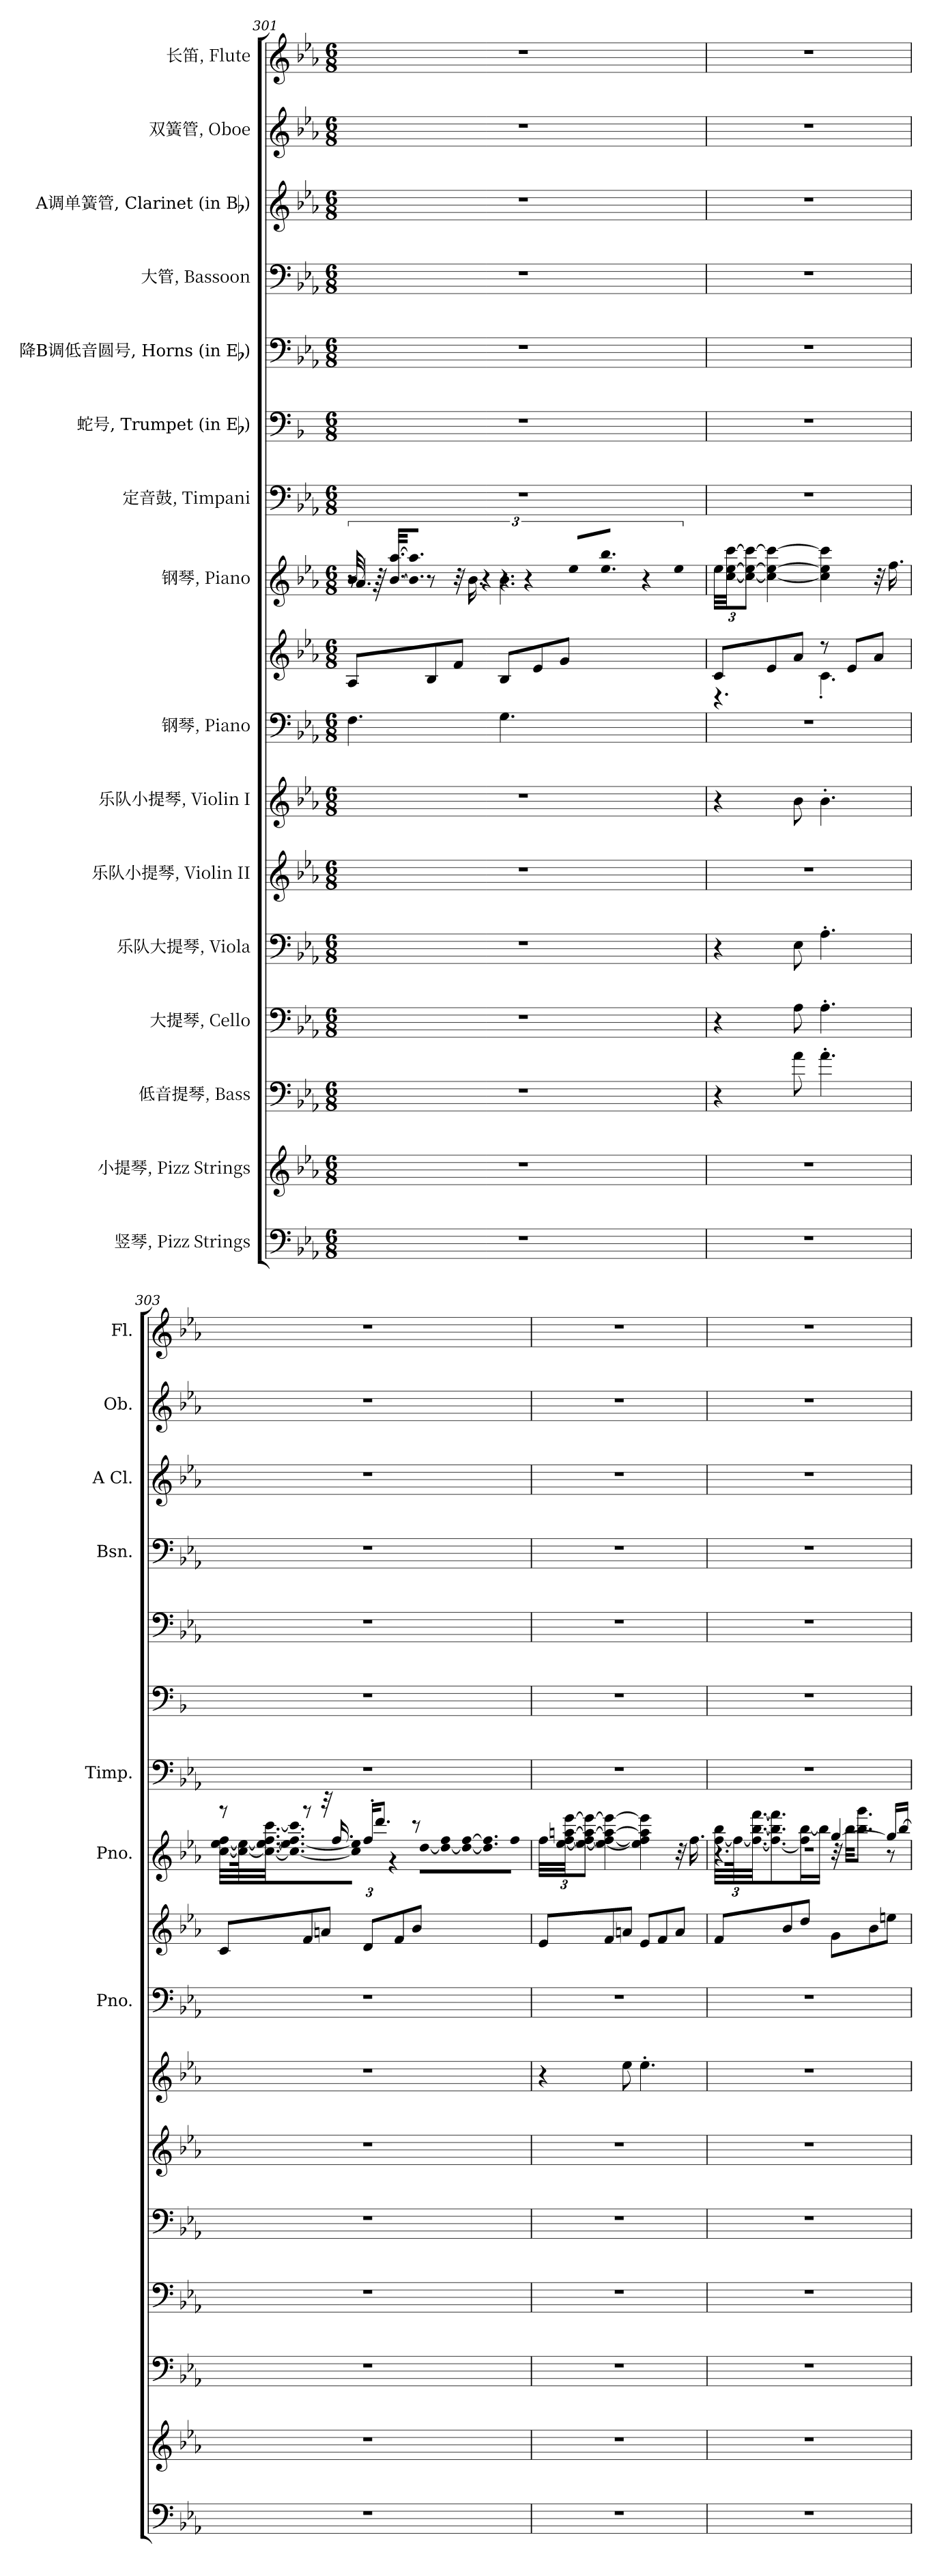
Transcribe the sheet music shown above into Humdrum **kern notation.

**kern	**kern	**kern	**kern	**kern	**kern	**kern	**kern	**kern	**kern	**kern	**kern	**kern	**kern	**kern	**kern	**kern
*part16	*part15	*part14	*part13	*part12	*part11	*part10	*part9	*part9	*part8	*part7	*part6	*part5	*part4	*part3	*part2	*part1
*staff17	*staff16	*staff15	*staff14	*staff13	*staff12	*staff11	*staff10	*staff9	*staff8	*staff7	*staff6	*staff5	*staff4	*staff3	*staff2	*staff1
*I"竖琴, Pizz Strings	*I"小提琴, Pizz Strings	*I"低音提琴, Bass	*I"大提琴, Cello	*I"乐队大提琴, Viola	*I"乐队小提琴, Violin II	*I"乐队小提琴, Violin I	*I"钢琴, Piano	*	*I"钢琴, Piano	*I"定音鼓, Timpani	*I"蛇号, Trumpet (in Eb)	*I"降B调低音圆号, Horns (in Eb)	*I"大管, Bassoon	*I"A调单簧管, Clarinet (in Bb)	*I"双簧管, Oboe	*I"长笛, Flute
*	*	*	*	*	*	*	*I'Pno.	*	*I'Pno.	*I'Timp.	*	*	*I'Bsn.	*I'A Cl.	*I'Ob.	*I'Fl.
*clefF4	*clefG2	*clefF4	*clefF4	*clefF4	*clefG2	*clefG2	*clefF4	*clefG2	*clefG2	*clefF4	*clefF4	*clefF4	*clefF4	*clefG2	*clefG2	*clefG2
*	*	*ITrd7c12	*	*	*	*	*	*	*	*	*ITrd1c2	*ITrd1c2	*	*ITrd2c3	*	*
*k[b-e-a-]	*k[b-e-a-]	*k[b-e-a-]	*k[b-e-a-]	*k[b-e-a-]	*k[b-e-a-]	*k[b-e-a-]	*k[b-e-a-]	*k[b-e-a-]	*k[b-e-a-]	*k[b-e-a-]	*k[b-e-a-]	*k[b-e-a-d-g-]	*k[b-e-a-]	*k[]	*k[b-e-a-]	*k[b-e-a-]
*M6/8	*M6/8	*M6/8	*M6/8	*M6/8	*M6/8	*M6/8	*M6/8	*M6/8	*M6/8	*M6/8	*M6/8	*M6/8	*M6/8	*M6/8	*M6/8	*M6/8
=301	=301	=301	=301	=301	=301	=301	=301	=301	=301	=301	=301	=301	=301	=301	=301	=301
*	*	*	*	*	*	*	*	*	*^	*	*	*	*	*	*	*
*	*	*	*	*	*	*	*	*	*	*^	*	*	*	*	*	*	*
2.r	2.r	2.r	2.r	2.r	2.r	2.r	4.F\	8A-/L	48b-/	8r	4.a-/	2.r	2.r	2.r	2.r	2.r	2.r	2.r
.	.	.	.	.	.	.	.	.	96r	.	.	.	.	.	.	.	.	.
.	.	.	.	.	.	.	.	.	[48.b-/ [48.aa-/KKL	.	.	.	.	.	.	.	.	.
.	.	.	.	.	.	.	.	.	8.b-/] 8.aa-/]J	.	.	.	.	.	.	.	.	.
.	.	.	.	.	.	.	.	8B-/	.	8r	.	.	.	.	.	.	.	.
.	.	.	.	.	.	.	.	8f/J	8r	32r	.	.	.	.	.	.	.	.
.	.	.	.	.	.	.	.	.	.	16.b-\	.	.	.	.	.	.	.	.
.	.	.	.	.	.	.	4.G\	8B-/L	32r	4.b-\	4.r	.	.	.	.	.	.	.
.	.	.	.	.	.	.	.	.	32ee-/KKL	.	.	.	.	.	.	.	.	.
.	.	.	.	.	.	.	.	.	8.ee-/ 8.bb-/J	.	.	.	.	.	.	.	.	.
.	.	.	.	.	.	.	.	8e-/	.	.	.	.	.	.	.	.	.	.
.	.	.	.	.	.	.	.	8g/J	16r	.	.	.	.	.	.	.	.	.
.	.	.	.	.	.	.	.	.	16ee-/	.	.	.	.	.	.	.	.	.
*	*	*	*	*	*	*	*	*	*v	*v	*v	*	*	*	*	*	*	*
!!LO:PB:g=z
=302	=302	=302	=302	=302	=302	=302	=302	=302	=302	=302	=302	=302	=302	=302	=302	=302
*	*	*	*	*	*	*	*	*^	*	*	*	*	*	*	*	*
*	*	*	*	*	*	*	*	*	*	*Xbrackettup	*	*	*	*	*	*	*
2.r	2.r	4r	4r	4r	2.r	4r	2.r	8c/L	4.r	48ee-\LLL	2.r	2.r	2.r	2.r	2.r	2.r	2.r
.	.	.	.	.	.	.	.	.	.	[48cc\ [48ee-\ [48ccc\JJ	.	.	.	.	.	.	.
.	.	.	.	.	.	.	.	.	.	12cc\_ 12ee-\_ 12ccc\_J	.	.	.	.	.	.	.
.	.	.	.	.	.	.	.	8e-/	.	4cc\_ 4ee-\_ 4ccc\_	.	.	.	.	.	.	.
.	.	8A-\	8A-\	8E-\	.	8b-\	.	8a-/J	.	.	.	.	.	.	.	.	.
.	.	4.A-'\	4.A-'\	4.A-'\	.	4.b-'\	.	8r	4.c'\	4cc\] 4ee-\] 4ccc\]	.	.	.	.	.	.	.
.	.	.	.	.	.	.	.	8e-/L	.	.	.	.	.	.	.	.	.
.	.	.	.	.	.	.	.	8a-/J	.	32r	.	.	.	.	.	.	.
.	.	.	.	.	.	.	.	.	.	16.ff\	.	.	.	.	.	.	.
*	*	*	*	*	*	*	*	*v	*v	*	*	*	*	*	*	*	*
=303	=303	=303	=303	=303	=303	=303	=303	=303	=303	=303	=303	=303	=303	=303	=303	=303
*	*	*	*	*	*	*	*	*	*^	*	*	*	*	*	*	*
2.r	2.r	2.r	2.r	2.r	2.r	2.r	2.r	8c/L	8r	[48cc\ [48ee-\ 48ff\LLL	2.r	2.r	2.r	2.r	2.r	2.r	2.r
.	.	.	.	.	.	.	.	.	.	96cc\_ 96ee-\_K	.	.	.	.	.	.	.
.	.	.	.	.	.	.	.	.	.	48.cc\_ 48.ee-\_ [48.ff\ [48.ccc\JJ	.	.	.	.	.	.	.
.	.	.	.	.	.	.	.	.	.	8.cc\_ 8.ee-\_ 8.ff\] 8.ccc\]	.	.	.	.	.	.	.
.	.	.	.	.	.	.	.	8f/	8r	.	.	.	.	.	.	.	.
.	.	.	.	.	.	.	.	8an/J	32r	16cc\] 16ee-\]Jk	.	.	.	.	.	.	.
.	.	.	.	.	.	.	.	.	16.ff/	.	.	.	.	.	.	.	.
.	.	.	.	.	.	.	.	.	.	16r	.	.	.	.	.	.	.
.	.	.	.	.	.	.	.	8d/L	16ff'/KL	[32dd\LLL	.	.	.	.	.	.	.
.	.	.	.	.	.	.	.	.	.	32dd\_ 32ff\J	.	.	.	.	.	.	.
.	.	.	.	.	.	.	.	.	8.ddd/J	16dd\_ [16ff\J	.	.	.	.	.	.	.
.	.	.	.	.	.	.	.	8f/	.	8.dd\] 8.ff\]	.	.	.	.	.	.	.
.	.	.	.	.	.	.	.	8b-/J	8r	.	.	.	.	.	.	.	.
.	.	.	.	.	.	.	.	.	.	16ff\Jk	.	.	.	.	.	.	.
*	*	*	*	*	*	*	*	*	*v	*v	*	*	*	*	*	*	*
!!LO:PB:g=z
=304	=304	=304	=304	=304	=304	=304	=304	=304	=304	=304	=304	=304	=304	=304	=304	=304
2.r	2.r	2.r	2.r	2.r	2.r	4r	2.r	8e-/L	48ff\LLL	2.r	2.r	2.r	2.r	2.r	2.r	2.r
.	.	.	.	.	.	.	.	.	[48ee-\ [48ff\ [48aan\ [48eee-\JJ	.	.	.	.	.	.	.
.	.	.	.	.	.	.	.	.	12ee-\_ 12ff\_ 12aa\_ 12eee-\_J	.	.	.	.	.	.	.
.	.	.	.	.	.	.	.	8f/	4ee-\_ 4ff\_ 4aa\_ 4eee-\_	.	.	.	.	.	.	.
.	.	.	.	.	.	8ee-\	.	8an/J	.	.	.	.	.	.	.	.
.	.	.	.	.	.	4.ee-'\	.	8e-/L	4ee-\] 4ff\] 4aa\] 4eee-\]	.	.	.	.	.	.	.
.	.	.	.	.	.	.	.	8f/	.	.	.	.	.	.	.	.
.	.	.	.	.	.	.	.	8a/J	32r	.	.	.	.	.	.	.
.	.	.	.	.	.	.	.	.	16.ff\	.	.	.	.	.	.	.
=305	=305	=305	=305	=305	=305	=305	=305	=305	=305	=305	=305	=305	=305	=305	=305	=305
*	*	*	*	*	*	*	*	*	*^	*	*	*	*	*	*	*
*	*	*	*	*	*	*	*	*	*	*^	*	*	*	*	*	*	*
2.r	2.r	2.r	2.r	2.r	2.r	2.r	2.r	8f/L	2.r	[48ff\ 48bb-\LLL	4.r	2.r	2.r	2.r	2.r	2.r	2.r	2.r
.	.	.	.	.	.	.	.	.	.	96ff\K_	.	.	.	.	.	.	.	.
.	.	.	.	.	.	.	.	.	.	48.ff\_ [48.bb-\ [48.fff\JJ	.	.	.	.	.	.	.	.
.	.	.	.	.	.	.	.	.	.	8.ff\_ 8.bb-\] 8.fff\]	.	.	.	.	.	.	.	.
.	.	.	.	.	.	.	.	8b-/	.	.	.	.	.	.	.	.	.	.
.	.	.	.	.	.	.	.	8dd/J	.	16ff\] [16bb-\L	.	.	.	.	.	.	.	.
.	.	.	.	.	.	.	.	.	.	16bb-\JJ]	.	.	.	.	.	.	.	.
.	.	.	.	.	.	.	.	8g\L	.	32r	[4gg/	.	.	.	.	.	.	.
.	.	.	.	.	.	.	.	.	.	32bb-\KKL	.	.	.	.	.	.	.	.
.	.	.	.	.	.	.	.	.	.	8.bb-\ 8.ggg\J	.	.	.	.	.	.	.	.
.	.	.	.	.	.	.	.	8b-\	.	.	.	.	.	.	.	.	.	.
.	.	.	.	.	.	.	.	8een\J	.	8r	16gg/LL]	.	.	.	.	.	.	.
.	.	.	.	.	.	.	.	.	.	.	[16bb-/JJ	.	.	.	.	.	.	.
*	*	*	*	*	*	*	*	*	*v	*v	*v	*	*	*	*	*	*	*
=	=	=	=	=	=	=	=	=	=	=	=	=	=	=	=	=
*-	*-	*-	*-	*-	*-	*-	*-	*-	*-	*-	*-	*-	*-	*-	*-	*-
